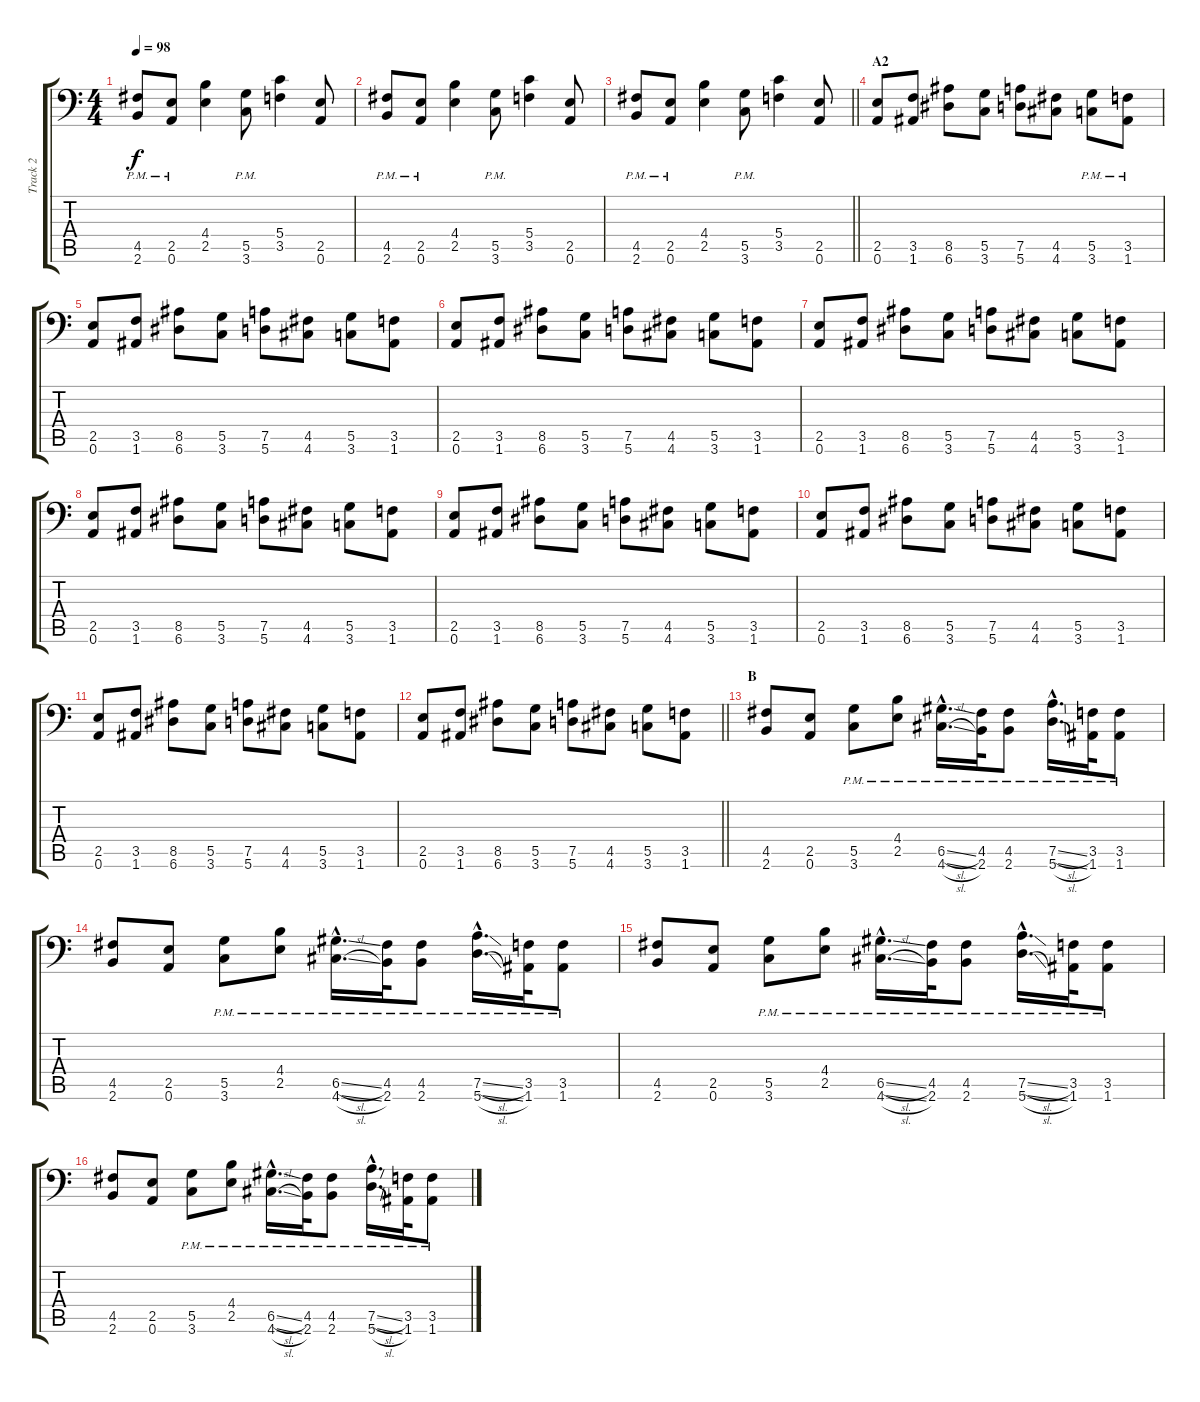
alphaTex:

\track ("Track 2" "Track 2") {instrument distortionguitar}
\staff {score tabs}
\tuning (A3 E3 C3 G2 D2 A1) {hide}
\ts (4 4)
\tempo 98
\clef f4
\ks c
(4.5{pm} 2.6{pm}).8{dy f} (2.5{pm} 0.6{pm}).8 (4.4 2.5).4 (5.5{pm} 3.6{pm}).8 (5.4 3.5).4 (2.5 0.6).8 |
(4.5{pm} 2.6{pm}).8 (2.5{pm} 0.6{pm}).8 (4.4 2.5).4 (5.5{pm} 3.6{pm}).8 (5.4 3.5).4 (2.5 0.6).8 |
\barLineRight lightlight
(4.5{pm} 2.6{pm}).8 (2.5{pm} 0.6{pm}).8 (4.4 2.5).4 (5.5{pm} 3.6{pm}).8 (5.4 3.5).4 (2.5 0.6).8 |
\section ("" "A2")
(2.5 0.6).8 (3.5 1.6).8 (8.5 6.6).8 (5.5 3.6).8 (7.5 5.6).8 (4.5 4.6).8 (5.5{pm} 3.6{pm}).8 (3.5{pm} 1.6{pm}).8 |
(2.5 0.6).8 (3.5 1.6).8 (8.5 6.6).8 (5.5 3.6).8 (7.5 5.6).8 (4.5 4.6).8 (5.5 3.6).8 (3.5 1.6).8 |
(2.5 0.6).8 (3.5 1.6).8 (8.5 6.6).8 (5.5 3.6).8 (7.5 5.6).8 (4.5 4.6).8 (5.5 3.6).8 (3.5 1.6).8 |
(2.5 0.6).8 (3.5 1.6).8 (8.5 6.6).8 (5.5 3.6).8 (7.5 5.6).8 (4.5 4.6).8 (5.5 3.6).8 (3.5 1.6).8 |
(2.5 0.6).8 (3.5 1.6).8 (8.5 6.6).8 (5.5 3.6).8 (7.5 5.6).8 (4.5 4.6).8 (5.5 3.6).8 (3.5 1.6).8 |
(2.5 0.6).8 (3.5 1.6).8 (8.5 6.6).8 (5.5 3.6).8 (7.5 5.6).8 (4.5 4.6).8 (5.5 3.6).8 (3.5 1.6).8 |
(2.5 0.6).8 (3.5 1.6).8 (8.5 6.6).8 (5.5 3.6).8 (7.5 5.6).8 (4.5 4.6).8 (5.5 3.6).8 (3.5 1.6).8 |
(2.5 0.6).8 (3.5 1.6).8 (8.5 6.6).8 (5.5 3.6).8 (7.5 5.6).8 (4.5 4.6).8 (5.5 3.6).8 (3.5 1.6).8 |
\barLineRight lightlight
(2.5 0.6).8 (3.5 1.6).8 (8.5 6.6).8 (5.5 3.6).8 (7.5 5.6).8 (4.5 4.6).8 (5.5 3.6).8 (3.5 1.6).8 |
\section ("" "B")
(4.5 2.6).8 (2.5 0.6).8 (5.5{pm} 3.6{pm}).8 (4.4{pm} 2.5{pm}).8 (6.5{sl hac pm} 4.6{sl hac pm}).16{d} (4.5{pm} 2.6{pm}).32 (4.5{pm} 2.6{pm}).8 (7.5{sl hac pm} 5.6{sl hac pm}).16{d} (3.5{pm} 1.6{pm}).32 (3.5{pm} 1.6{pm}).8 |
(4.5 2.6).8 (2.5 0.6).8 (5.5{pm} 3.6{pm}).8 (4.4{pm} 2.5{pm}).8 (6.5{sl hac pm} 4.6{sl hac pm}).16{d} (4.5{pm} 2.6{pm}).32 (4.5{pm} 2.6{pm}).8 (7.5{sl hac pm} 5.6{sl hac pm}).16{d} (3.5{pm} 1.6{pm}).32 (3.5{pm} 1.6{pm}).8 |
(4.5 2.6).8 (2.5 0.6).8 (5.5{pm} 3.6{pm}).8 (4.4{pm} 2.5{pm}).8 (6.5{sl hac pm} 4.6{sl hac pm}).16{d} (4.5{pm} 2.6{pm}).32 (4.5{pm} 2.6{pm}).8 (7.5{sl hac pm} 5.6{sl hac pm}).16{d} (3.5{pm} 1.6{pm}).32 (3.5{pm} 1.6{pm}).8 |
(4.5 2.6).8 (2.5 0.6).8 (5.5{pm} 3.6{pm}).8 (4.4{pm} 2.5{pm}).8 (6.5{sl hac pm} 4.6{sl hac pm}).16{d} (4.5{pm} 2.6{pm}).32 (4.5{pm} 2.6{pm}).8 (7.5{sl hac pm} 5.6{sl hac pm}).16{d} (3.5{pm} 1.6{pm}).32 (3.5{pm} 1.6{pm}).8
